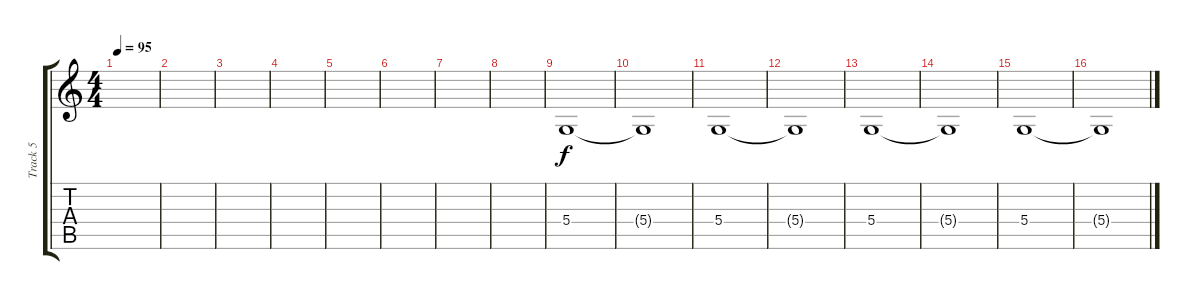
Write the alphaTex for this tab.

\track ("Track 5" "Track 5") {instrument pad2warm}
\staff {score tabs}
\tuning (E4 B3 G3 D3 A2 E2) {hide}
\ts (4 4)
\tempo 95
\clef g2
\ks c
|
|
|
|
|
|
|
|
5.4.1 |
5.4{t}.1 |
5.4.1 |
5.4{t}.1 |
5.4.1 |
5.4{t}.1 |
5.4.1 |
5.4{t}.1
